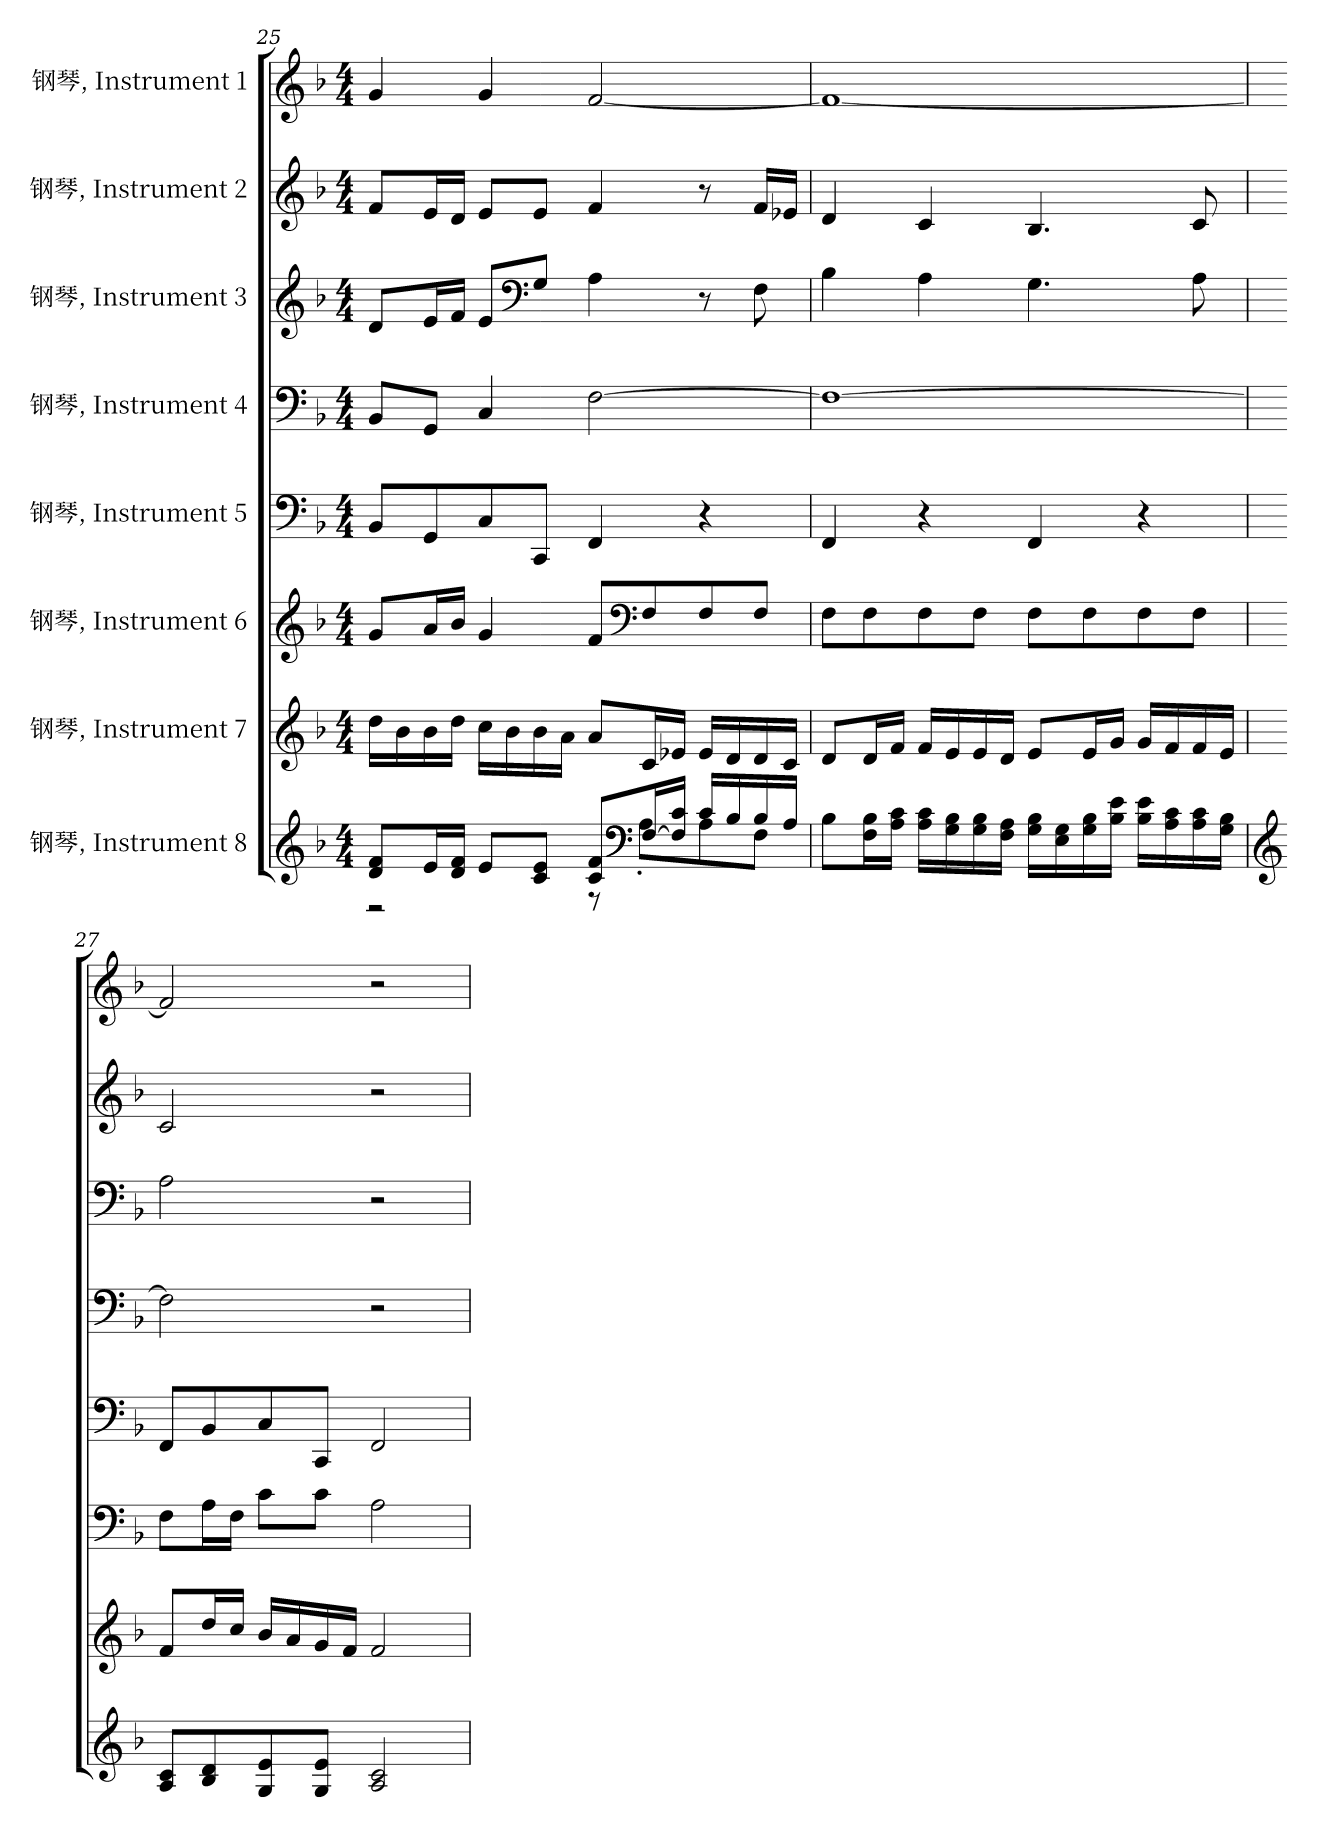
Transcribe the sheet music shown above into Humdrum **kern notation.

**kern	**kern	**kern	**kern	**kern	**kern	**kern	**kern
*part8	*part7	*part6	*part5	*part4	*part3	*part2	*part1
*staff8	*staff7	*staff6	*staff5	*staff4	*staff3	*staff2	*staff1
*I"钢琴, Instrument 8	*I"钢琴, Instrument 7	*I"钢琴, Instrument 6	*I"钢琴, Instrument 5	*I"钢琴, Instrument 4	*I"钢琴, Instrument 3	*I"钢琴, Instrument 2	*I"钢琴, Instrument 1
*clefG2	*clefG2	*clefG2	*clefF4	*clefF4	*clefG2	*clefG2	*clefG2
*k[b-]	*k[b-]	*k[b-]	*k[b-]	*k[b-]	*k[b-]	*k[b-]	*k[b-]
*M4/4	*M4/4	*M4/4	*M4/4	*M4/4	*M4/4	*M4/4	*M4/4
=25	=25	=25	=25	=25	=25	=25	=25
*^	*	*	*	*	*	*	*
8d/ 8f/L	2r	16dd\LL	8g/L	8BB-/L	8BB-/L	8d/L	8f/L	4g/
.	.	16b-\	.	.	.	.	.	.
16e/L	.	16b-\	16a/L	8GG/	8GG/J	16e/L	16e/L	.
16d/ 16f/JJ	.	16dd\JJ	16b-/JJ	.	.	16f/JJ	16d/JJ	.
8e/L	.	16cc\LL	4g/	8C/	4C/	8e/L	8e/L	4g/
.	.	16b-\	.	.	.	.	.	.
*	*	*	*	*	*	*clefF4	*	*
8c/ 8e/J	.	16b-\	.	8CC/J	.	8G/J	8e/J	.
.	.	16a\JJ	.	.	.	.	.	.
8c/ 8f/L	8r	8a/L	8f/L	4FF/	[2F\	4A\	4f/	[2f/
*clefF4	*	*	*clefF4	*	*	*	*	*
[16F/L	8A'\L	16c/L	8F/	.	.	.	.	.
16F/] 16c/JJ	.	16e-X/JJ	.	.	.	.	.	.
16c/LL	8A\	16e-/LL	8F/	4r	.	8r	8r	.
16B-/	.	16d/	.	.	.	.	.	.
16B-/	8F\J	16d/	8F/J	.	.	8F\	16f/LL	.
16A/JJ	.	16c/JJ	.	.	.	.	16e-X/JJ	.
*v	*v	*	*	*	*	*	*	*
!!LO:PB:g=z
=26	=26	=26	=26	=26	=26	=26	=26
8B-\L	8d/L	8F\L	4FF/	1F_	4B-\	4d/	1f_
16F\ 16B-\L	16d/L	8F\	.	.	.	.	.
16A\ 16c\JJ	16f/JJ	.	.	.	.	.	.
16A\ 16c\LL	16f/LL	8F\	4r	.	4A\	4c/	.
16G\ 16B-\	16e/	.	.	.	.	.	.
16G\ 16B-\	16e/	8F\J	.	.	.	.	.
16F\ 16A\JJ	16d/JJ	.	.	.	.	.	.
16G\ 16B-\LL	8e/L	8F\L	4FF/	.	4.G\	4.B-/	.
16E\ 16G\	.	.	.	.	.	.	.
16G\ 16B-\	16e/L	8F\	.	.	.	.	.
16B-\ 16e\JJ	16g/JJ	.	.	.	.	.	.
16B-\ 16e\LL	16g/LL	8F\	4r	.	.	.	.
16A\ 16c\	16f/	.	.	.	.	.	.
16A\ 16c\	16f/	8F\J	.	.	8A\	8c/	.
16G\ 16B-\JJ	16e/JJ	.	.	.	.	.	.
=27	=27	=27	=27	=27	=27	=27	=27
*clefG2	*	*	*	*	*	*	*
8A/ 8c/L	8f/L	8F\L	8FF/L	2F\]	2A\	2c/	2f/]
8B-/ 8d/	16dd/L	16A\L	8BB-/	.	.	.	.
.	16cc/JJ	16F\JJ	.	.	.	.	.
8G/ 8e/	16b-/LL	8c\L	8C/	.	.	.	.
.	16a/	.	.	.	.	.	.
8G/ 8e/J	16g/	8c\J	8CC/J	.	.	.	.
.	16f/JJ	.	.	.	.	.	.
2A/ 2c/	2f/	2A\	2FF/	2r	2r	2r	2r
=	=	=	=	=	=	=	=
*-	*-	*-	*-	*-	*-	*-	*-
